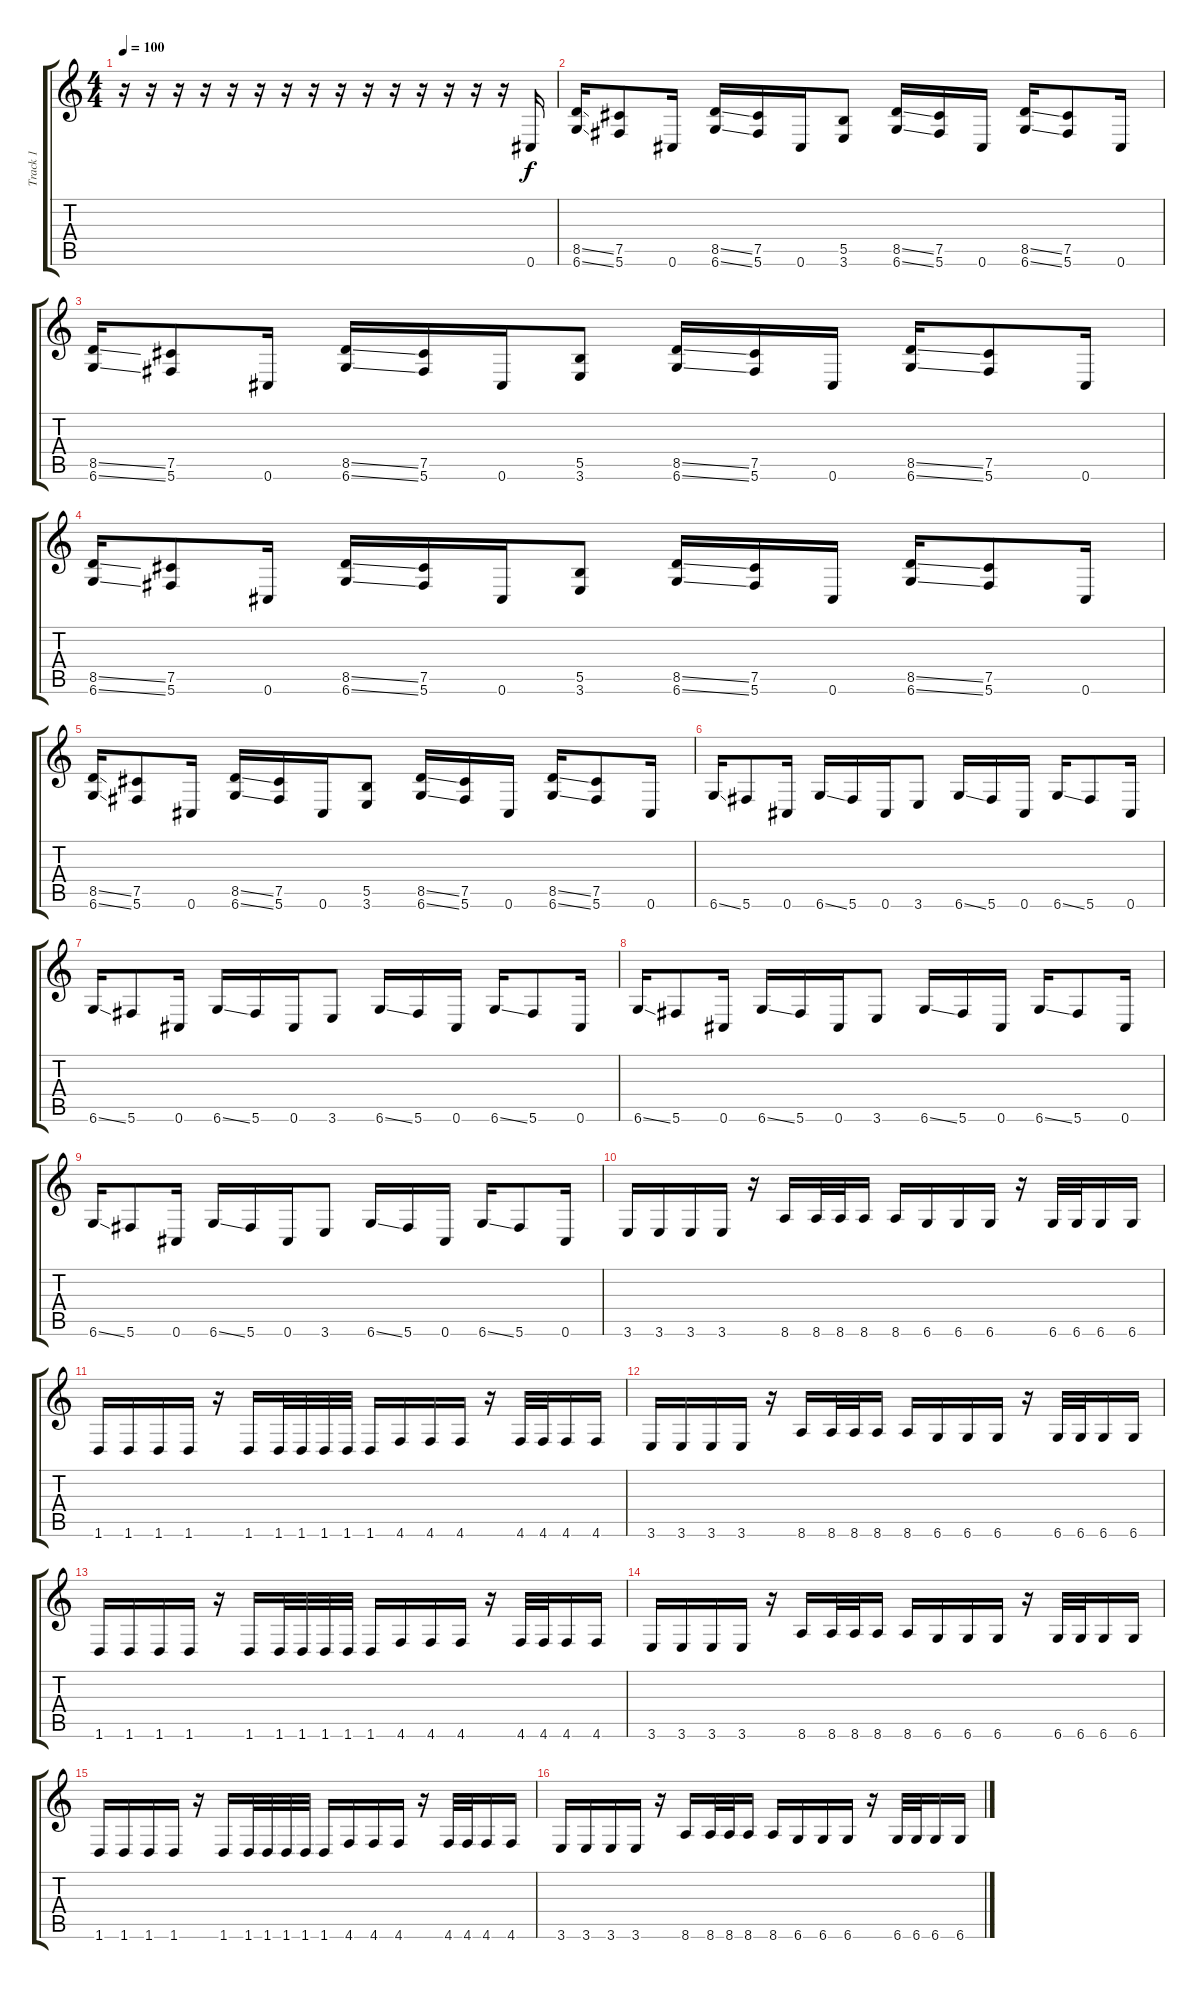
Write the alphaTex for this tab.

\track ("Track 1" "Track 1") {instrument distortionguitar}
\staff {score tabs}
\tuning (Db4 Ab3 E3 B2 Gb2 Db2) {hide}
\ts (4 4)
\tempo 100
\clef g2
\ks c
r.16{dy f instrument distortionguitar} r.16 r.16 r.16 r.16 r.16 r.16 r.16 r.16 r.16 r.16 r.16 r.16 r.16 r.16 0.6.16 |
(8.5{ss} 6.6{ss}).16 (7.5 5.6).8 0.6.16 (8.5{ss} 6.6{ss}).16 (7.5 5.6).16 0.6.16 (5.5 3.6).8 (8.5{ss} 6.6{ss}).16 (7.5 5.6).16 0.6.16 (8.5{ss} 6.6{ss}).16 (7.5 5.6).8 0.6.16 |
(8.5{ss} 6.6{ss}).16 (7.5 5.6).8 0.6.16 (8.5{ss} 6.6{ss}).16 (7.5 5.6).16 0.6.16 (5.5 3.6).8 (8.5{ss} 6.6{ss}).16 (7.5 5.6).16 0.6.16 (8.5{ss} 6.6{ss}).16 (7.5 5.6).8 0.6.16 |
(8.5{ss} 6.6{ss}).16 (7.5 5.6).8 0.6.16 (8.5{ss} 6.6{ss}).16 (7.5 5.6).16 0.6.16 (5.5 3.6).8 (8.5{ss} 6.6{ss}).16 (7.5 5.6).16 0.6.16 (8.5{ss} 6.6{ss}).16 (7.5 5.6).8 0.6.16 |
(8.5{ss} 6.6{ss}).16 (7.5 5.6).8 0.6.16 (8.5{ss} 6.6{ss}).16 (7.5 5.6).16 0.6.16 (5.5 3.6).8 (8.5{ss} 6.6{ss}).16 (7.5 5.6).16 0.6.16 (8.5{ss} 6.6{ss}).16 (7.5 5.6).8 0.6.16 |
6.6{ss}.16 5.6.8 0.6.16 6.6{ss}.16 5.6.16 0.6.16 3.6.8 6.6{ss}.16 5.6.16 0.6.16 6.6{ss}.16 5.6.8 0.6.16 |
6.6{ss}.16 5.6.8 0.6.16 6.6{ss}.16 5.6.16 0.6.16 3.6.8 6.6{ss}.16 5.6.16 0.6.16 6.6{ss}.16 5.6.8 0.6.16 |
6.6{ss}.16 5.6.8 0.6.16 6.6{ss}.16 5.6.16 0.6.16 3.6.8 6.6{ss}.16 5.6.16 0.6.16 6.6{ss}.16 5.6.8 0.6.16 |
6.6{ss}.16 5.6.8 0.6.16 6.6{ss}.16 5.6.16 0.6.16 3.6.8 6.6{ss}.16 5.6.16 0.6.16 6.6{ss}.16 5.6.8 0.6.16 |
3.6.16 3.6.16 3.6.16 3.6.16 r.16 8.6.16 8.6.32 8.6.32 8.6.16 8.6.16 6.6.16 6.6.16 6.6.16 r.16 6.6.32 6.6.32 6.6.16 6.6.16 |
1.6.16 1.6.16 1.6.16 1.6.16 r.16 1.6.16 1.6.32 1.6.32 1.6.32 1.6.32 1.6.16 4.6.16 4.6.16 4.6.16 r.16 4.6.32 4.6.32 4.6.16 4.6.16 |
3.6.16 3.6.16 3.6.16 3.6.16 r.16 8.6.16 8.6.32 8.6.32 8.6.16 8.6.16 6.6.16 6.6.16 6.6.16 r.16 6.6.32 6.6.32 6.6.16 6.6.16 |
1.6.16 1.6.16 1.6.16 1.6.16 r.16 1.6.16 1.6.32 1.6.32 1.6.32 1.6.32 1.6.16 4.6.16 4.6.16 4.6.16 r.16 4.6.32 4.6.32 4.6.16 4.6.16 |
3.6.16 3.6.16 3.6.16 3.6.16 r.16 8.6.16 8.6.32 8.6.32 8.6.16 8.6.16 6.6.16 6.6.16 6.6.16 r.16 6.6.32 6.6.32 6.6.16 6.6.16 |
1.6.16 1.6.16 1.6.16 1.6.16 r.16 1.6.16 1.6.32 1.6.32 1.6.32 1.6.32 1.6.16 4.6.16 4.6.16 4.6.16 r.16 4.6.32 4.6.32 4.6.16 4.6.16 |
3.6.16 3.6.16 3.6.16 3.6.16 r.16 8.6.16 8.6.32 8.6.32 8.6.16 8.6.16 6.6.16 6.6.16 6.6.16 r.16 6.6.32 6.6.32 6.6.16 6.6.16
